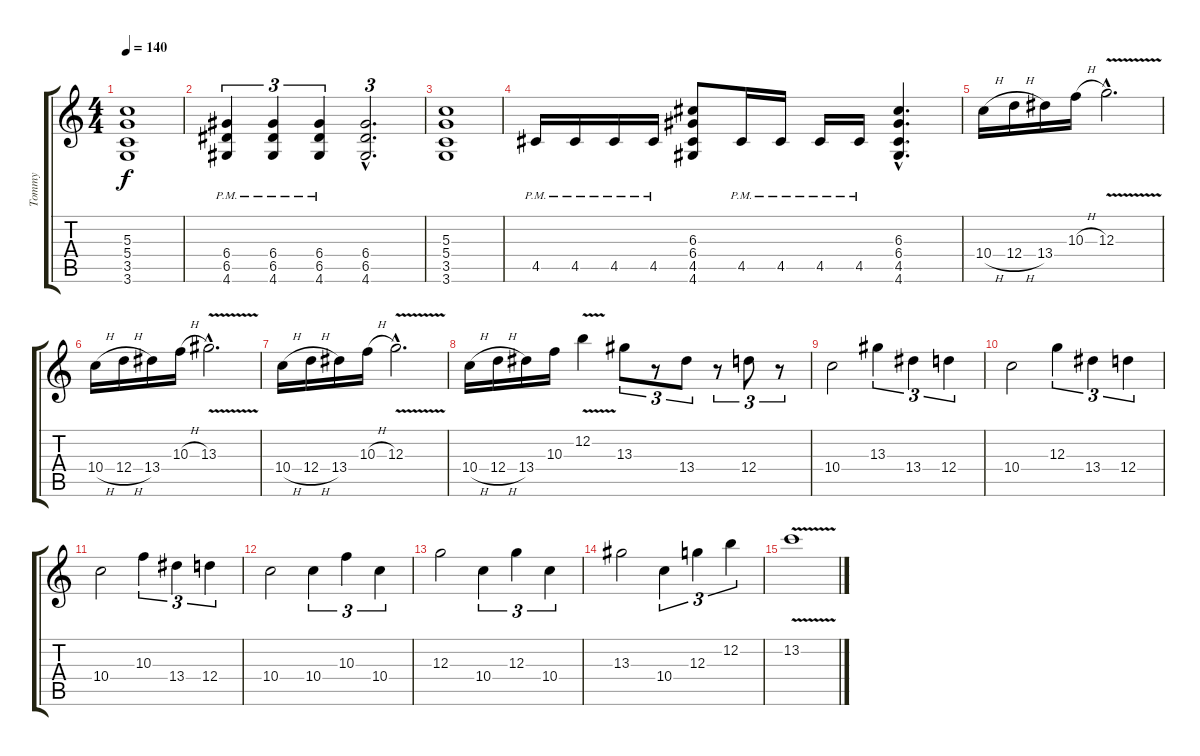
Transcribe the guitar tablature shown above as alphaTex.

\track ("Tommy" "Tommy") {instrument distortionguitar}
\staff {score tabs}
\tuning (E4 B3 G3 D3 A2 E2) {hide}
\ts (4 4)
\tempo 140
\clef g2
\ks c
(5.3 5.4 3.5 3.6).1{dy f} |
(6.4{pm} 6.5{pm} 4.6{pm}).4{tu (3 2)} (6.4{pm} 6.5{pm} 4.6{pm}).4{tu (3 2)} (6.4{pm} 6.5{pm} 4.6{pm}).4{tu (3 2)} (6.4{hac} 6.5{hac} 4.6{hac}).2{d tu (3 2)} |
(5.3 5.4 3.5 3.6).1 |
4.5{pm}.16 4.5{pm}.16 4.5{pm}.16 4.5{pm}.16 (6.3 6.4 4.5 4.6).8 4.5{pm}.16 4.5{pm}.16 4.5{pm}.16 4.5{pm}.16 (6.3{hac} 6.4{hac} 4.5{hac} 4.6{hac}).4{d} |
10.4{h}.16 12.4{h}.16 13.4.16 10.3{h}.16 12.3{v hac}.2{d} |
10.4{h}.16 12.4{h}.16 13.4.16 10.3{h}.16 13.3{v hac}.2{d} |
10.4{h}.16 12.4{h}.16 13.4.16 10.3{h}.16 12.3{v hac}.2{d} |
10.4{h}.16 12.4{h}.16 13.4.16 10.3.16 12.2{v}.4 13.3.8{tu (3 2)} r.8{tu (3 2)} 13.4.8{tu (3 2)} r.8{tu (3 2)} 12.4.8{tu (3 2)} r.8{tu (3 2)} |
10.4.2 13.3.4{tu (3 2)} 13.4.4{tu (3 2)} 12.4.4{tu (3 2)} |
10.4.2 12.3.4{tu (3 2)} 13.4.4{tu (3 2)} 12.4.4{tu (3 2)} |
10.4.2 10.3.4{tu (3 2)} 13.4.4{tu (3 2)} 12.4.4{tu (3 2)} |
10.4.2 10.4.4{tu (3 2)} 10.3.4{tu (3 2)} 10.4.4{tu (3 2)} |
12.3.2 10.4.4{tu (3 2)} 12.3.4{tu (3 2)} 10.4.4{tu (3 2)} |
13.3.2 10.4.4{tu (3 2)} 12.3.4{tu (3 2)} 12.2.4{tu (3 2)} |
13.2{v}.1
